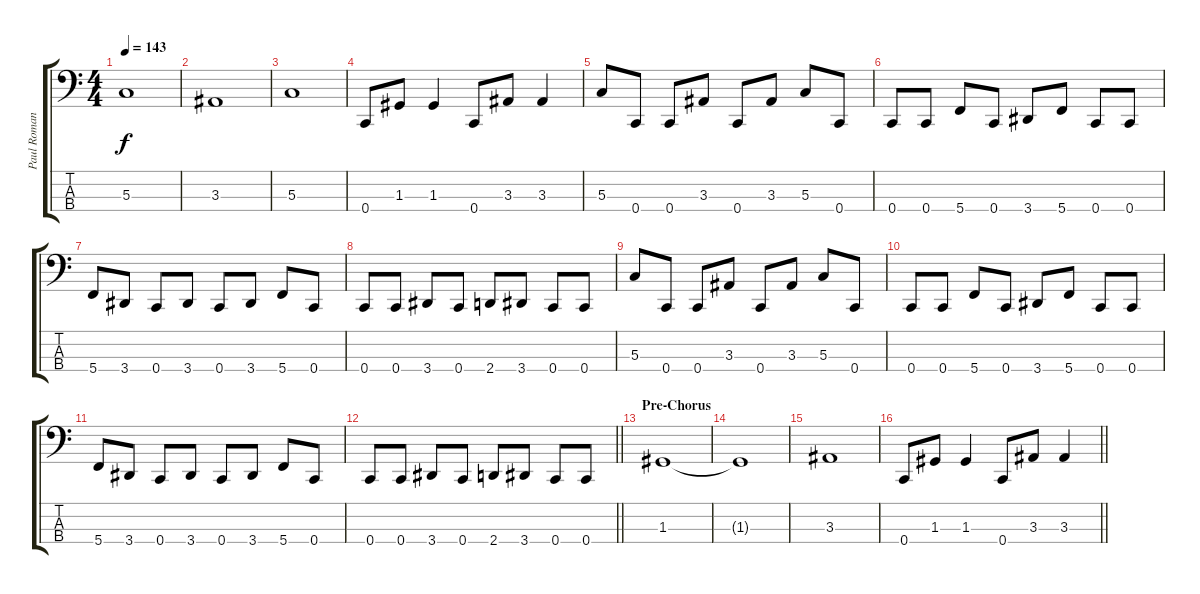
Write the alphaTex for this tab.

\track ("Paul Romanko" "Paul Roman") {instrument electricbasspick}
\staff {score tabs}
\tuning (F2 C2 G1 C1) {hide}
\ts (4 4)
\tempo 143
\clef f4
\ks c
5.3.1{dy f} |
3.3.1 |
5.3.1 |
0.4.8 1.3.8 1.3.4 0.4.8 3.3.8 3.3.4 |
5.3.8 0.4.8 0.4.8 3.3.8 0.4.8 3.3.8 5.3.8 0.4.8 |
0.4.8 0.4.8 5.4.8 0.4.8 3.4.8 5.4.8 0.4.8 0.4.8 |
5.4.8 3.4.8 0.4.8 3.4.8 0.4.8 3.4.8 5.4.8 0.4.8 |
0.4.8 0.4.8 3.4.8 0.4.8 2.4.8 3.4.8 0.4.8 0.4.8 |
5.3.8 0.4.8 0.4.8 3.3.8 0.4.8 3.3.8 5.3.8 0.4.8 |
0.4.8 0.4.8 5.4.8 0.4.8 3.4.8 5.4.8 0.4.8 0.4.8 |
5.4.8 3.4.8 0.4.8 3.4.8 0.4.8 3.4.8 5.4.8 0.4.8 |
\barLineRight lightlight
0.4.8 0.4.8 3.4.8 0.4.8 2.4.8 3.4.8 0.4.8 0.4.8 |
\section ("" "Pre-Chorus")
1.3.1 |
1.3{t}.1 |
3.3.1 |
\barLineRight lightlight
0.4.8 1.3.8 1.3.4 0.4.8 3.3.8 3.3.4
